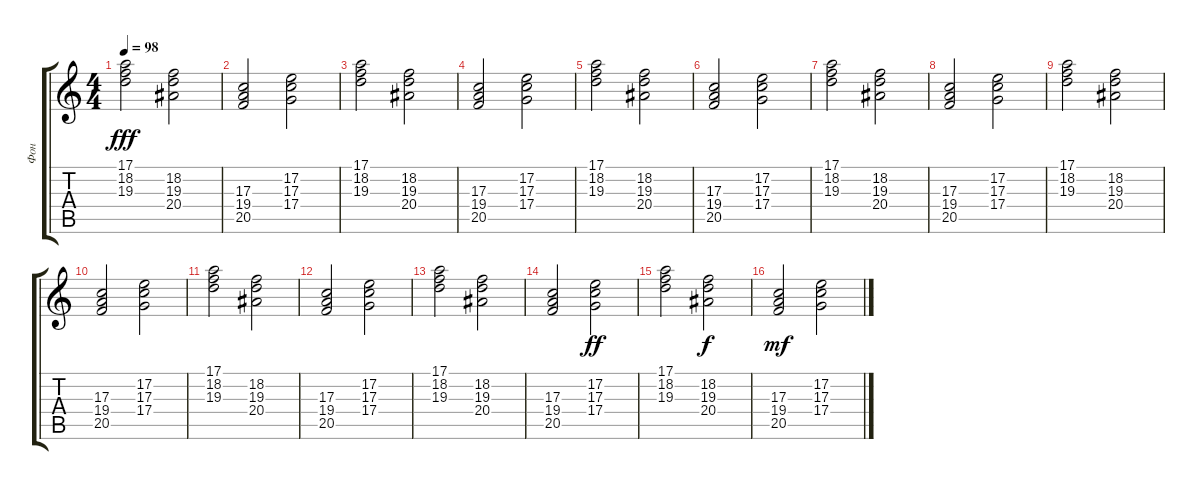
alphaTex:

\track ("Фон" "Фон") {instrument stringensemble1}
\staff {score tabs}
\tuning (E4 B3 G3 D3 A2 E2) {hide}
\ts (4 4)
\tempo 98
\clef g2
\ks c
(17.1 18.2 19.3).2{dy fff} (18.2 19.3 20.4).2 |
(17.3 19.4 20.5).2 (17.2 17.3 17.4).2 |
(17.1 18.2 19.3).2 (18.2 19.3 20.4).2 |
(17.3 19.4 20.5).2 (17.2 17.3 17.4).2 |
(17.1 18.2 19.3).2 (18.2 19.3 20.4).2 |
(17.3 19.4 20.5).2 (17.2 17.3 17.4).2 |
(17.1 18.2 19.3).2 (18.2 19.3 20.4).2 |
(17.3 19.4 20.5).2 (17.2 17.3 17.4).2 |
(17.1 18.2 19.3).2 (18.2 19.3 20.4).2 |
(17.3 19.4 20.5).2 (17.2 17.3 17.4).2 |
(17.1 18.2 19.3).2 (18.2 19.3 20.4).2 |
(17.3 19.4 20.5).2 (17.2 17.3 17.4).2 |
(17.1 18.2 19.3).2 (18.2 19.3 20.4).2 |
(17.3 19.4 20.5).2 (17.2 17.3 17.4).2{dy ff} |
(17.1 18.2 19.3).2 (18.2 19.3 20.4).2{dy f} |
(17.3 19.4 20.5).2{dy mf} (17.2 17.3 17.4).2
